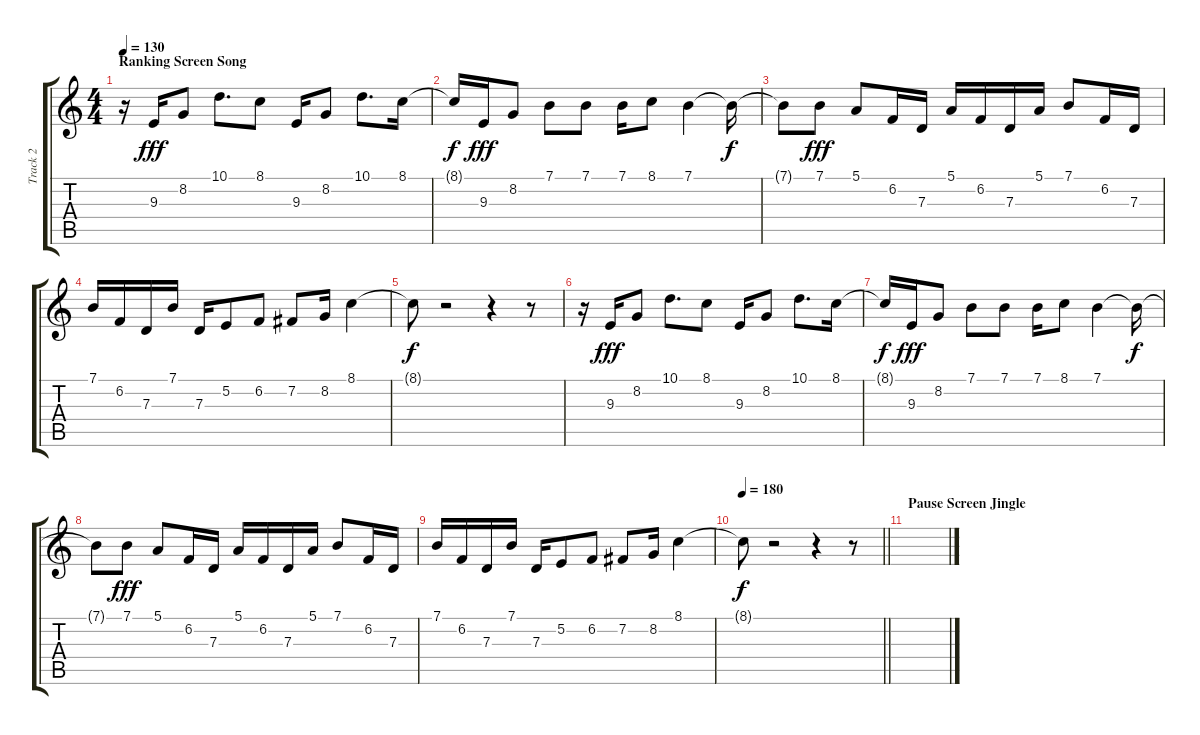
\track ("Track 2" "Track 2") {instrument acousticgrandpiano}
\staff {score tabs}
\tuning (E4 B3 G3 D3 A2 E2) {hide}
\ts (4 4)
\section ("" "Ranking Screen Song")
\tempo 130
\clef g2
\ks c
r.16{dy fff} 9.3.16 8.2.8 10.1.8{d} 8.1.8 9.3.16 8.2.8 10.1.8{d} 8.1.16 |
8.1{t}.16{dy f} 9.3.16{dy fff} 8.2.8 7.1.8 7.1.8 7.1.16 8.1.8 7.1.4 7.1{t}.16{dy f} |
7.1{t}.8 7.1.8{dy fff} 5.1.8 6.2.16 7.3.16 5.1.16 6.2.16 7.3.16 5.1.16 7.1.8 6.2.16 7.3.16 |
7.1.16 6.2.16 7.3.16 7.1.16 7.3.16 5.2.8 6.2.8 7.2.8 8.2.16 8.1.4 |
8.1{t}.8{dy f} r.2 r.4 r.8 |
r.16 9.3.16{dy fff} 8.2.8 10.1.8{d} 8.1.8 9.3.16 8.2.8 10.1.8{d} 8.1.16 |
8.1{t}.16{dy f} 9.3.16{dy fff} 8.2.8 7.1.8 7.1.8 7.1.16 8.1.8 7.1.4 7.1{t}.16{dy f} |
7.1{t}.8 7.1.8{dy fff} 5.1.8 6.2.16 7.3.16 5.1.16 6.2.16 7.3.16 5.1.16 7.1.8 6.2.16 7.3.16 |
7.1.16 6.2.16 7.3.16 7.1.16 7.3.16 5.2.8 6.2.8 7.2.8 8.2.16 8.1.4 |
\tempo 180
\barLineRight lightlight
8.1{t}.8{dy f} r.2 r.4 r.8 |
\section ("" "Pause Screen Jingle")
